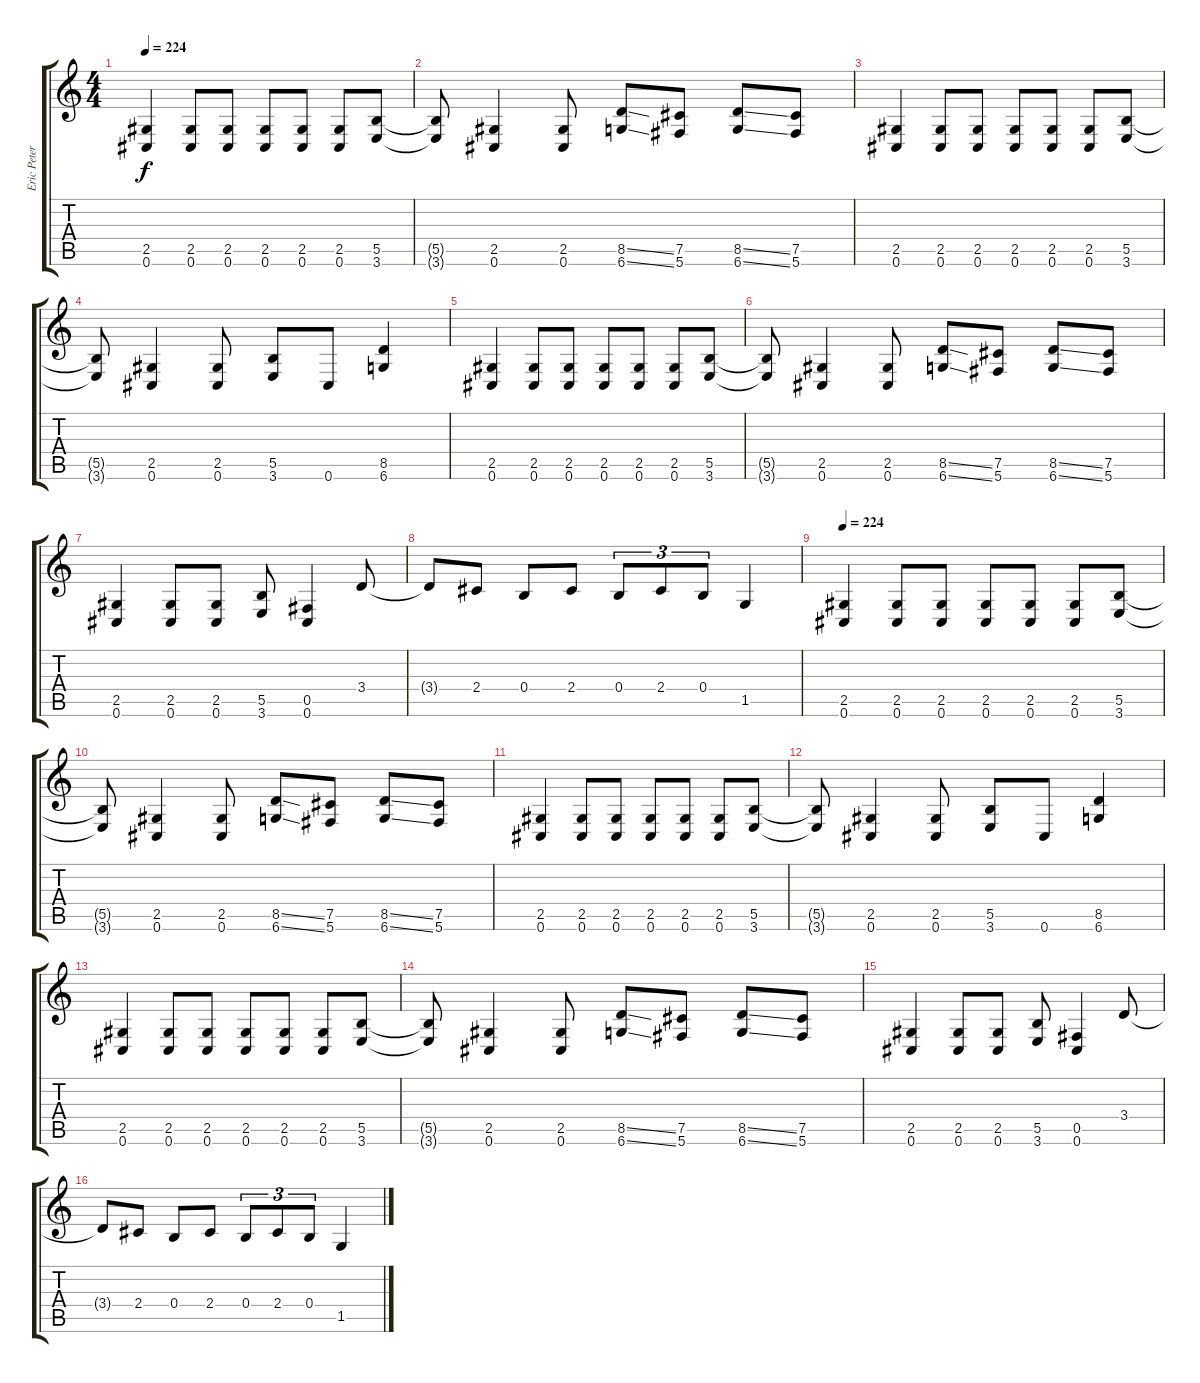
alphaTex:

\track ("Eric Peterson" "Eric Peter") {instrument distortionguitar}
\staff {score tabs}
\tuning (Db4 Ab3 E3 B2 Gb2 Db2) {hide}
\ts (4 4)
\tempo 224
\clef g2
\ks c
(2.5 0.6).4{dy f} (2.5 0.6).8 (2.5 0.6).8 (2.5 0.6).8 (2.5 0.6).8 (2.5 0.6).8 (5.5 3.6).8 |
(5.5{t} 3.6{t}).8 (2.5 0.6).4 (2.5 0.6).8 (8.5{ss} 6.6{ss}).8 (7.5 5.6).8 (8.5{ss} 6.6{ss}).8 (7.5 5.6).8 |
(2.5 0.6).4 (2.5 0.6).8 (2.5 0.6).8 (2.5 0.6).8 (2.5 0.6).8 (2.5 0.6).8 (5.5 3.6).8 |
(5.5{t} 3.6{t}).8 (2.5 0.6).4 (2.5 0.6).8 (5.5 3.6).8 0.6.8 (8.5 6.6).4 |
(2.5 0.6).4 (2.5 0.6).8 (2.5 0.6).8 (2.5 0.6).8 (2.5 0.6).8 (2.5 0.6).8 (5.5 3.6).8 |
(5.5{t} 3.6{t}).8 (2.5 0.6).4 (2.5 0.6).8 (8.5{ss} 6.6{ss}).8 (7.5 5.6).8 (8.5{ss} 6.6{ss}).8 (7.5 5.6).8 |
(2.5 0.6).4 (2.5 0.6).8 (2.5 0.6).8 (5.5 3.6).8 (0.5 0.6).4 3.4.8 |
3.4{t}.8 2.4.8 0.4.8 2.4.8 0.4.8{tu (3 2)} 2.4.8{tu (3 2)} 0.4.8{tu (3 2)} 1.5.4 |
\tempo 224
(2.5 0.6).4 (2.5 0.6).8 (2.5 0.6).8 (2.5 0.6).8 (2.5 0.6).8 (2.5 0.6).8 (5.5 3.6).8 |
(5.5{t} 3.6{t}).8 (2.5 0.6).4 (2.5 0.6).8 (8.5{ss} 6.6{ss}).8 (7.5 5.6).8 (8.5{ss} 6.6{ss}).8 (7.5 5.6).8 |
(2.5 0.6).4 (2.5 0.6).8 (2.5 0.6).8 (2.5 0.6).8 (2.5 0.6).8 (2.5 0.6).8 (5.5 3.6).8 |
(5.5{t} 3.6{t}).8 (2.5 0.6).4 (2.5 0.6).8 (5.5 3.6).8 0.6.8 (8.5 6.6).4 |
(2.5 0.6).4 (2.5 0.6).8 (2.5 0.6).8 (2.5 0.6).8 (2.5 0.6).8 (2.5 0.6).8 (5.5 3.6).8 |
(5.5{t} 3.6{t}).8 (2.5 0.6).4 (2.5 0.6).8 (8.5{ss} 6.6{ss}).8 (7.5 5.6).8 (8.5{ss} 6.6{ss}).8 (7.5 5.6).8 |
(2.5 0.6).4 (2.5 0.6).8 (2.5 0.6).8 (5.5 3.6).8 (0.5 0.6).4 3.4.8 |
3.4{t}.8 2.4.8 0.4.8 2.4.8 0.4.8{tu (3 2)} 2.4.8{tu (3 2)} 0.4.8{tu (3 2)} 1.5.4
